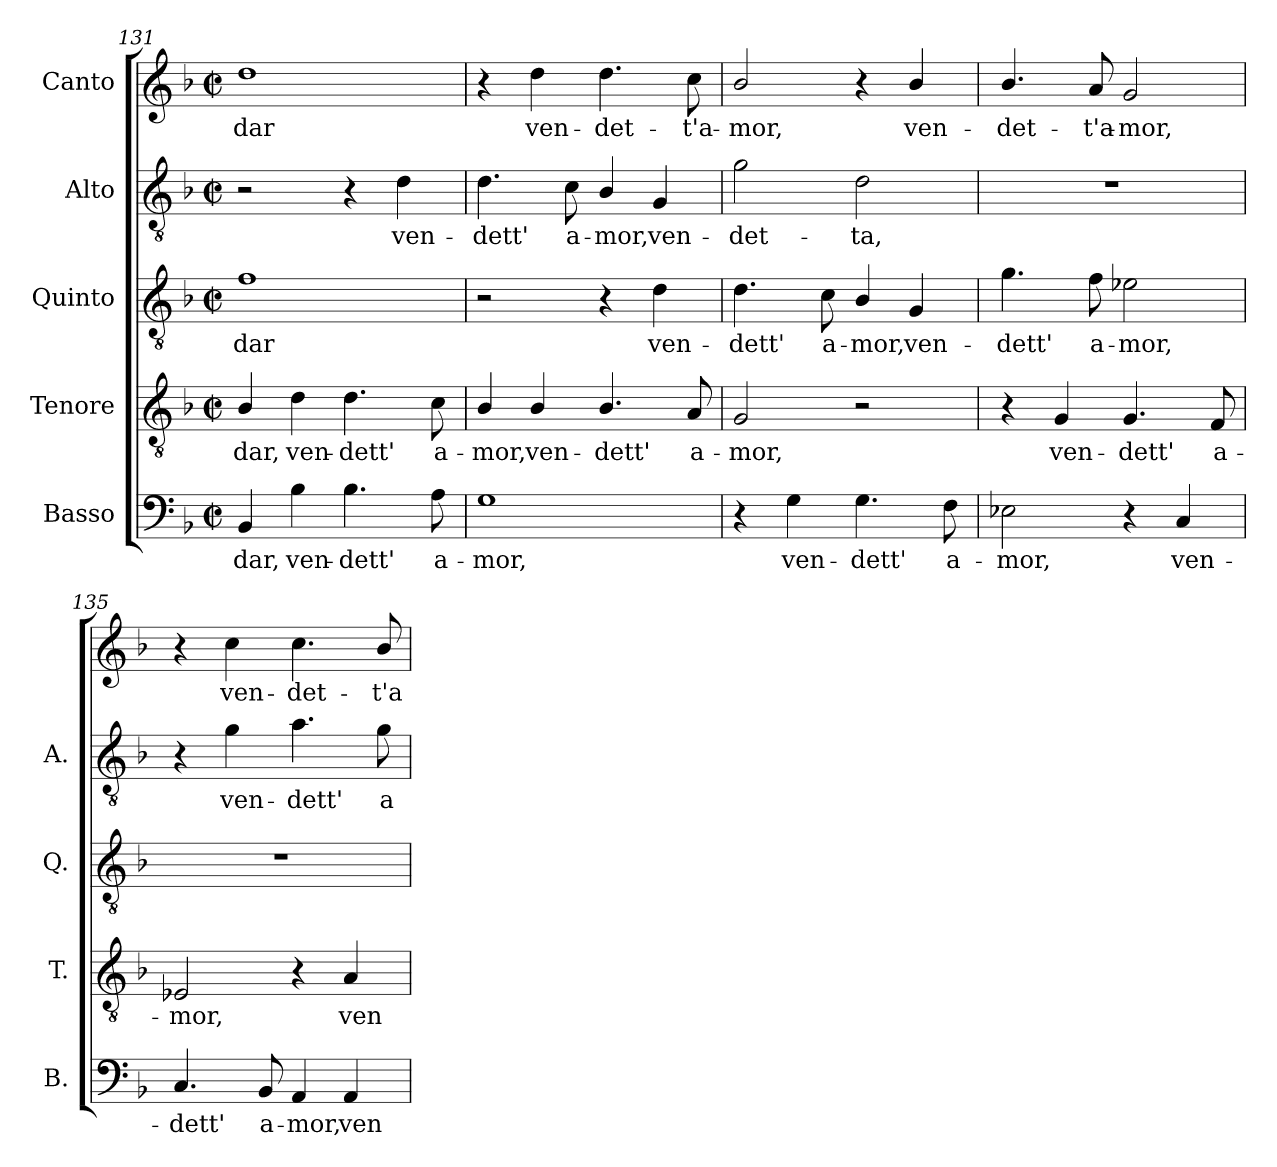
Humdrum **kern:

**kern	**text	**kern	**text	**kern	**text	**kern	**text	**kern	**text
*part5	*part5	*part4	*part4	*part3	*part3	*part2	*part2	*part1	*part1
*staff5	*staff5	*staff4	*staff4	*staff3	*staff3	*staff2	*staff2	*staff1	*staff1
*I"Basso	*	*I"Tenore	*	*I"Quinto	*	*I"Alto	*	*I"Canto	*
*I'B.	*	*I'T.	*	*I'Q.	*	*I'A.	*	*	*
!!LO:LB:g=z
*clefF4	*	*clefGv2	*	*clefGv2	*	*clefGv2	*	*clefG2	*
*	*	*ITrd7c12	*	*ITrd7c12	*	*ITrd7c12	*	*	*
*k[b-]	*	*k[b-]	*	*k[b-]	*	*k[b-]	*	*k[b-]	*
*F:	*	*F:	*	*F:	*	*F:	*	*F:	*
*M2/2	*	*M2/2	*	*M2/2	*	*M2/2	*	*M2/2	*
*met(c|)	*	*met(c|)	*	*met(c|)	*	*met(c|)	*	*met(c|)	*
=131	=131	=131	=131	=131	=131	=131	=131	=131	=131
!	!LO:LY:b:color=#000000	!	!	!	!	!	!	!	!
!	!	!	!LO:LY:b:color=#000000	!	!	!	!	!	!
!	!	!	!	!	!LO:LY:b:color=#000000	!	!	!	!
!	!	!	!	!	!	!	!	!	!LO:LY:b:color=#000000
4BB-i/	-dar,	4BB-i/	-dar,	1Fi	-dar	2r	.	1ddi	-dar
!	!LO:LY:b:color=#000000	!	!	!	!	!	!	!	!
!	!	!	!LO:LY:b:color=#000000	!	!	!	!	!	!
4B-i\	ven-	4Di\	ven-	.	.	.	.	.	.
!	!LO:LY:b:color=#000000	!	!	!	!	!	!	!	!
!	!	!	!LO:LY:b:color=#000000	!	!	!	!	!	!
4.B-i\	-dett'	4.Di\	-dett'	.	.	4r	.	.	.
!	!	!	!	!	!	!	!LO:LY:b:color=#000000	!	!
.	.	.	.	.	.	4Di\	ven-	.	.
!	!LO:LY:b:color=#000000	!	!	!	!	!	!	!	!
!	!	!	!LO:LY:b:color=#000000	!	!	!	!	!	!
8Ai\	a-	8Ci\	a-	.	.	.	.	.	.
=132	=132	=132	=132	=132	=132	=132	=132	=132	=132
!	!LO:LY:b:color=#000000	!	!	!	!	!	!	!	!
!	!	!	!LO:LY:b:color=#000000	!	!	!	!	!	!
!	!	!	!	!	!	!	!LO:LY:b:color=#000000	!	!
1Gi	-mor,	4BB-i/	-mor,	2r	.	4.Di\	-dett'	4r	.
!	!	!	!LO:LY:b:color=#000000	!	!	!	!	!	!
!	!	!	!	!	!	!	!	!	!LO:LY:b:color=#000000
.	.	4BB-i/	ven-	.	.	.	.	4ddi\	ven-
!	!	!	!	!	!	!	!LO:LY:b:color=#000000	!	!
.	.	.	.	.	.	8Ci\	a-	.	.
!	!	!	!LO:LY:b:color=#000000	!	!	!	!	!	!
!	!	!	!	!	!	!	!LO:LY:b:color=#000000	!	!
!	!	!	!	!	!	!	!	!	!LO:LY:b:color=#000000
.	.	4.BB-i/	-dett'	4r	.	4BB-i/	-mor,	4.ddi\	-det-
!	!	!	!	!	!LO:LY:b:color=#000000	!	!	!	!
!	!	!	!	!	!	!	!LO:LY:b:color=#000000	!	!
.	.	.	.	4Di\	ven-	4GGi/	ven-	.	.
!	!	!	!LO:LY:b:color=#000000	!	!	!	!	!	!
!	!	!	!	!	!	!	!	!	!LO:LY:b:color=#000000
.	.	8AAi/	a-	.	.	.	.	8cci\	-t'a-
=133	=133	=133	=133	=133	=133	=133	=133	=133	=133
!	!	!	!LO:LY:b:color=#000000	!	!	!	!	!	!
!	!	!	!	!	!LO:LY:b:color=#000000	!	!	!	!
!	!	!	!	!	!	!	!LO:LY:b:color=#000000	!	!
!	!	!	!	!	!	!	!	!	!LO:LY:b:color=#000000
4r	.	2GGi/	-mor,	4.Di\	-dett'	2Gi\	-det-	2b-i/	-mor,
!	!LO:LY:b:color=#000000	!	!	!	!	!	!	!	!
4Gi\	ven-	.	.	.	.	.	.	.	.
!	!	!	!	!	!LO:LY:b:color=#000000	!	!	!	!
.	.	.	.	8Ci\	a-	.	.	.	.
!	!LO:LY:b:color=#000000	!	!	!	!	!	!	!	!
!	!	!	!	!	!LO:LY:b:color=#000000	!	!	!	!
!	!	!	!	!	!	!	!LO:LY:b:color=#000000	!	!
4.Gi\	-dett'	2r	.	4BB-i/	-mor,	2Di\	-ta,	4r	.
!	!	!	!	!	!LO:LY:b:color=#000000	!	!	!	!
!	!	!	!	!	!	!	!	!	!LO:LY:b:color=#000000
.	.	.	.	4GGi/	ven-	.	.	4b-i/	ven-
!	!LO:LY:b:color=#000000	!	!	!	!	!	!	!	!
8Fi\	a-	.	.	.	.	.	.	.	.
=134	=134	=134	=134	=134	=134	=134	=134	=134	=134
!	!LO:LY:b:color=#000000	!	!	!	!	!	!	!	!
!	!	!	!	!	!LO:LY:b:color=#000000	!	!	!	!
!	!	!	!	!	!	!	!	!	!LO:LY:b:color=#000000
2E-Xi\	-mor,	4r	.	4.Gi\	-dett'	1r	.	4.b-i/	-det-
!	!	!	!LO:LY:b:color=#000000	!	!	!	!	!	!
.	.	4GGi/	ven-	.	.	.	.	.	.
!	!	!	!	!	!LO:LY:b:color=#000000	!	!	!	!
!	!	!	!	!	!	!	!	!	!LO:LY:b:color=#000000
.	.	.	.	8Fi\	a-	.	.	8ai/	-t'a-
!	!	!	!LO:LY:b:color=#000000	!	!	!	!	!	!
!	!	!	!	!	!LO:LY:b:color=#000000	!	!	!	!
!	!	!	!	!	!	!	!	!	!LO:LY:b:color=#000000
4r	.	4.GGi/	-dett'	2E-i\	-mor,	.	.	2gi/	-mor,
!	!LO:LY:b:color=#000000	!	!	!	!	!	!	!	!
4Ci/	ven-	.	.	.	.	.	.	.	.
!	!	!	!LO:LY:b:color=#000000	!	!	!	!	!	!
.	.	8FFi/	a-	.	.	.	.	.	.
=135	=135	=135	=135	=135	=135	=135	=135	=135	=135
!	!LO:LY:b:color=#000000	!	!	!	!	!	!	!	!
!	!	!	!LO:LY:b:color=#000000	!	!	!	!	!	!
4.Ci/	-dett'	2EE-i/	-mor,	1r	.	4r	.	4r	.
!	!	!	!	!	!	!	!LO:LY:b:color=#000000	!	!
!	!	!	!	!	!	!	!	!	!LO:LY:b:color=#000000
.	.	.	.	.	.	4Gi\	ven-	4cci\	ven-
!	!LO:LY:b:color=#000000	!	!	!	!	!	!	!	!
8BB-i/	a-	.	.	.	.	.	.	.	.
!	!LO:LY:b:color=#000000	!	!	!	!	!	!	!	!
!	!	!	!	!	!	!	!LO:LY:b:color=#000000	!	!
!	!	!	!	!	!	!	!	!	!LO:LY:b:color=#000000
4AAi/	-mor,	4r	.	.	.	4.Ai\	-dett'	4.cci\	-det-
!	!LO:LY:b:color=#000000	!	!	!	!	!	!	!	!
!	!	!	!LO:LY:b:color=#000000	!	!	!	!	!	!
4AAi/	ven-	4AAi/	ven-	.	.	.	.	.	.
!	!	!	!	!	!	!	!LO:LY:b:color=#000000	!	!
!	!	!	!	!	!	!	!	!	!LO:LY:b:color=#000000
.	.	.	.	.	.	8Gi\	a-	8b-i/	-t'a-
=	=	=	=	=	=	=	=	=	=
*-	*-	*-	*-	*-	*-	*-	*-	*-	*-
